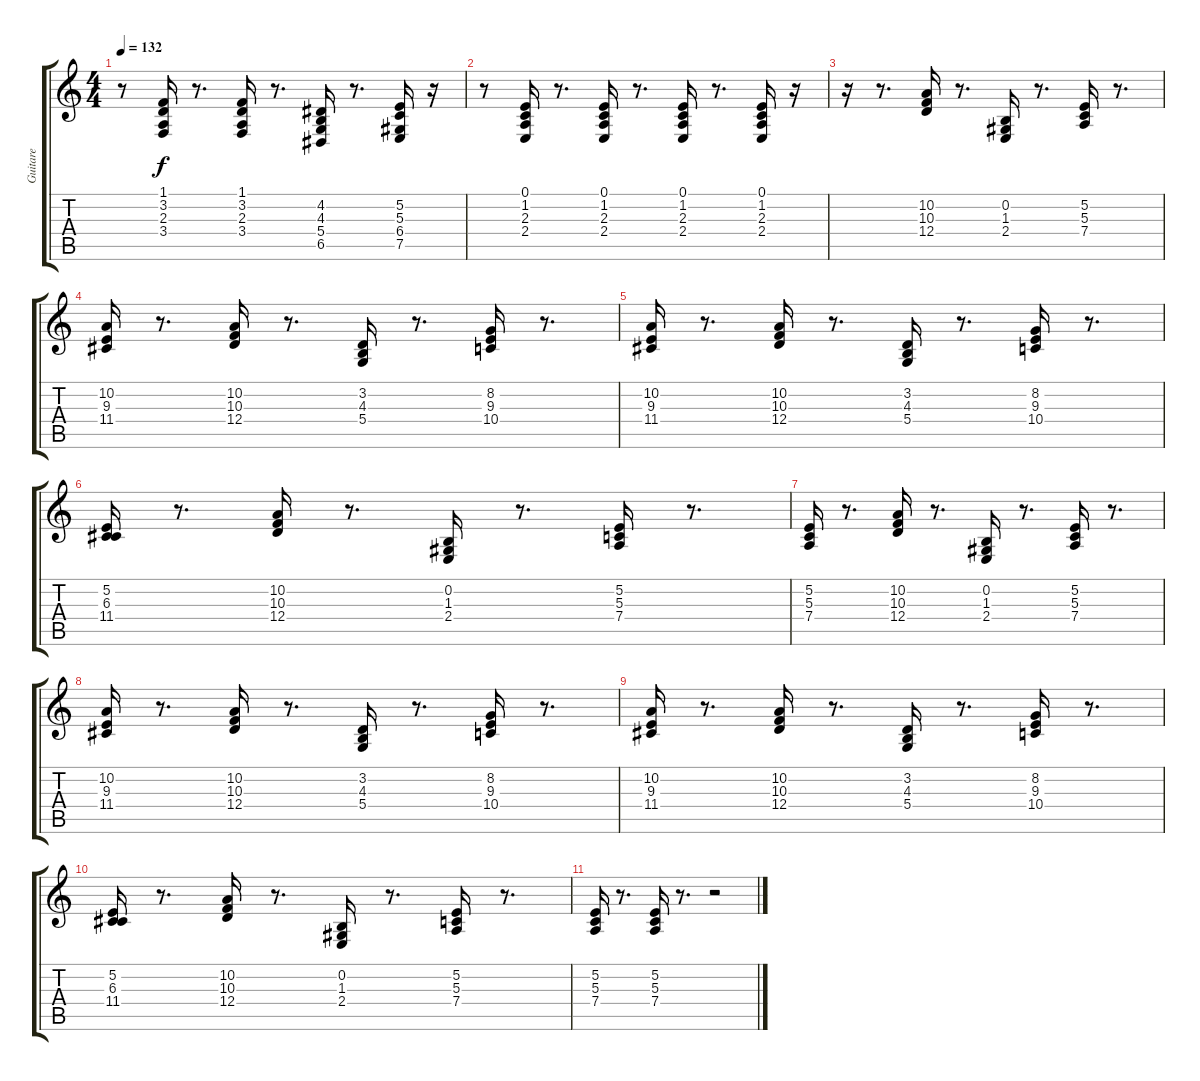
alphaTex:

\track ("Guitare" "Guitare") {instrument brightacousticpiano}
\staff {score tabs}
\tuning (E4 B3 G3 D3 A2 E2) {hide}
\ts (4 4)
\tempo 132
\clef g2
\ks c
r.8{dy f} (1.1 3.2 2.3 3.4).16 r.8{d} (1.1 3.2 2.3 3.4).16 r.8{d} (4.2 4.3 5.4 6.5).16 r.8{d} (5.2 5.3 6.4 7.5).16 r.16 |
r.8 (0.1 1.2 2.3 2.4).16 r.8{d} (0.1 1.2 2.3 2.4).16 r.8{d} (0.1 1.2 2.3 2.4).16 r.8{d} (0.1 1.2 2.3 2.4).16 r.16 |
r.16 r.8{d} (10.2 10.3 12.4).16 r.8{d} (0.2 1.3 2.4).16 r.8{d} (5.2 5.3 7.4).16 r.8{d} |
(10.2 9.3 11.4).16 r.8{d} (10.2 10.3 12.4).16 r.8{d} (3.2 4.3 5.4).16 r.8{d} (8.2 9.3 10.4).16 r.8{d} |
(10.2 9.3 11.4).16 r.8{d} (10.2 10.3 12.4).16 r.8{d} (3.2 4.3 5.4).16 r.8{d} (8.2 9.3 10.4).16 r.8{d} |
(5.2 6.3 11.4).16 r.8{d} (10.2 10.3 12.4).16 r.8{d} (0.2 1.3 2.4).16 r.8{d} (5.2 5.3 7.4).16 r.8{d} |
(5.2 5.3 7.4).16 r.8{d} (10.2 10.3 12.4).16 r.8{d} (0.2 1.3 2.4).16 r.8{d} (5.2 5.3 7.4).16 r.8{d} |
(10.2 9.3 11.4).16 r.8{d} (10.2 10.3 12.4).16 r.8{d} (3.2 4.3 5.4).16 r.8{d} (8.2 9.3 10.4).16 r.8{d} |
(10.2 9.3 11.4).16 r.8{d} (10.2 10.3 12.4).16 r.8{d} (3.2 4.3 5.4).16 r.8{d} (8.2 9.3 10.4).16 r.8{d} |
(5.2 6.3 11.4).16 r.8{d} (10.2 10.3 12.4).16 r.8{d} (0.2 1.3 2.4).16 r.8{d} (5.2 5.3 7.4).16 r.8{d} |
(5.2 5.3 7.4).16 r.8{d} (5.2 5.3 7.4).16 r.8{d} r.2
